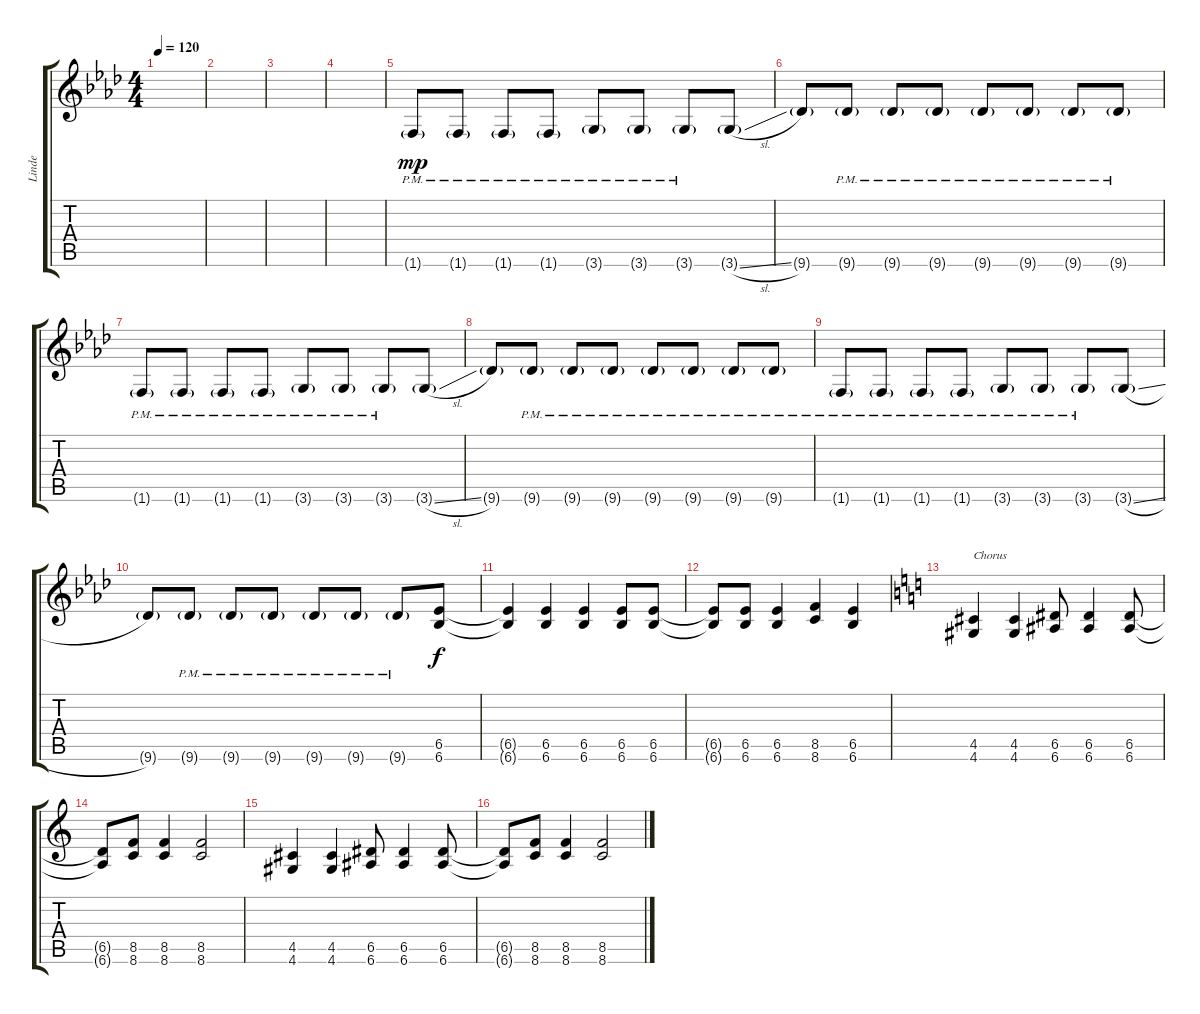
\track ("Linde" "Linde") {instrument overdrivenguitar}
\staff {score tabs}
\tuning (E4 B3 G3 D3 A2 E2) {hide}
\ts (4 4)
\tempo 120
\clef g2
\ks ab
|
|
|
|
1.6{g pm}.8{dy mp} 1.6{g pm}.8 1.6{g pm}.8 1.6{g pm}.8 3.6{g pm}.8 3.6{g pm}.8 3.6{g pm}.8 3.6{sl g}.8 |
9.6{g}.8 9.6{g pm}.8 9.6{g pm}.8 9.6{g pm}.8 9.6{g pm}.8 9.6{g pm}.8 9.6{g pm}.8 9.6{g pm}.8 |
1.6{g pm}.8 1.6{g pm}.8 1.6{g pm}.8 1.6{g pm}.8 3.6{g pm}.8 3.6{g pm}.8 3.6{g pm}.8 3.6{sl g}.8 |
9.6{g}.8 9.6{g pm}.8 9.6{g pm}.8 9.6{g pm}.8 9.6{g pm}.8 9.6{g pm}.8 9.6{g pm}.8 9.6{g pm}.8 |
1.6{g pm}.8 1.6{g pm}.8 1.6{g pm}.8 1.6{g pm}.8 3.6{g pm}.8 3.6{g pm}.8 3.6{g pm}.8 3.6{sl g}.8 |
9.6{g}.8 9.6{g pm}.8 9.6{g pm}.8 9.6{g pm}.8 9.6{g pm}.8 9.6{g pm}.8 9.6{g pm}.8 (6.5 6.6).8{dy f} |
(6.5{t} 6.6{t}).4 (6.5 6.6).4 (6.5 6.6).4 (6.5 6.6).8 (6.5 6.6).8 |
(6.5{t} 6.6{t}).8 (6.5 6.6).8 (6.5 6.6).4 (8.5 8.6).4 (6.5 6.6).4 |
\ks c
(4.5 4.6).4{txt "Chorus"} (4.5 4.6).4 (6.5 6.6).8 (6.5 6.6).4 (6.5 6.6).8 |
(6.5{t} 6.6{t}).8 (8.5 8.6).8 (8.5 8.6).4 (8.5 8.6).2 |
(4.5 4.6).4 (4.5 4.6).4 (6.5 6.6).8 (6.5 6.6).4 (6.5 6.6).8 |
(6.5{t} 6.6{t}).8 (8.5 8.6).8 (8.5 8.6).4 (8.5 8.6).2
